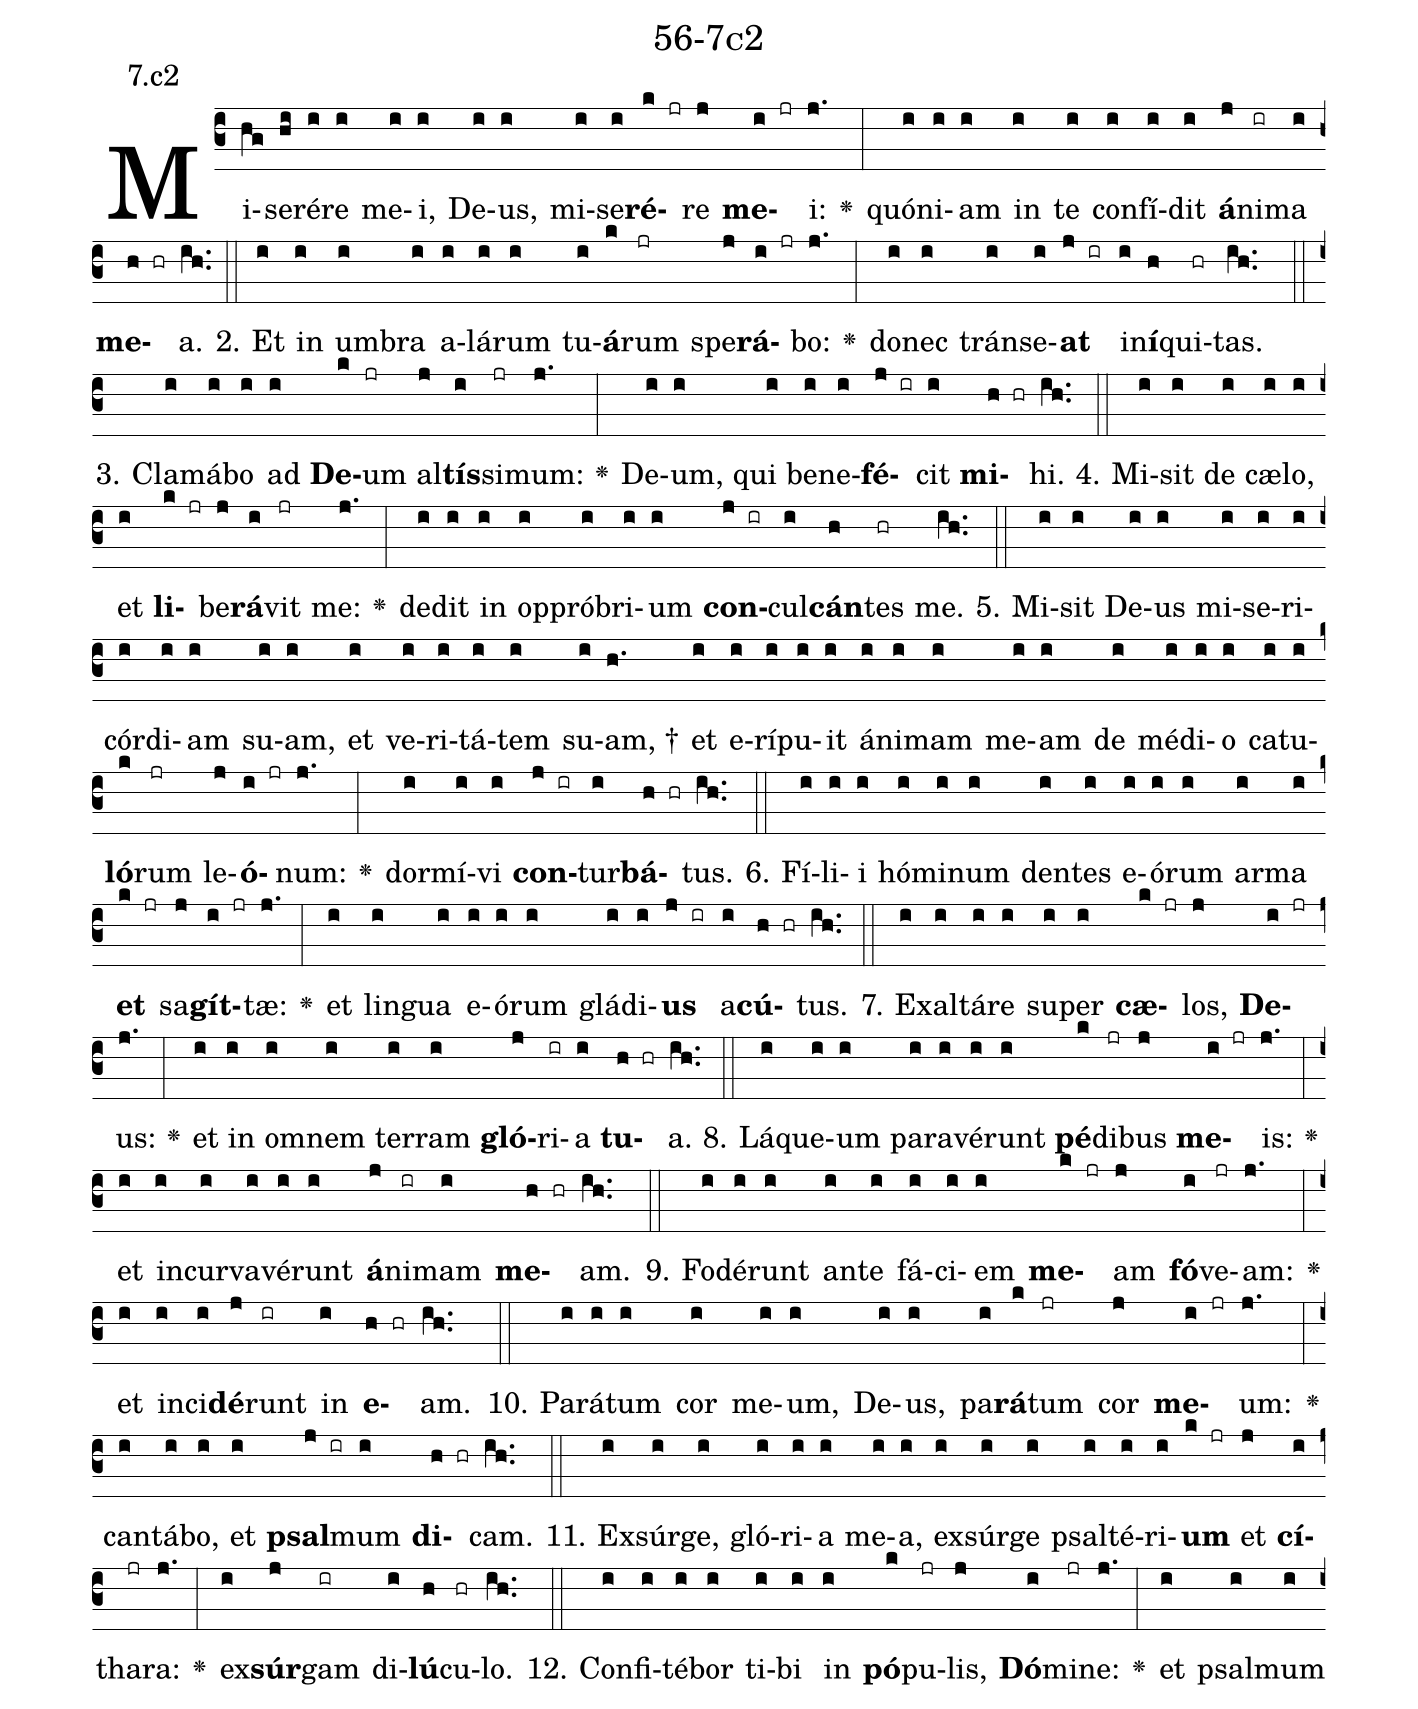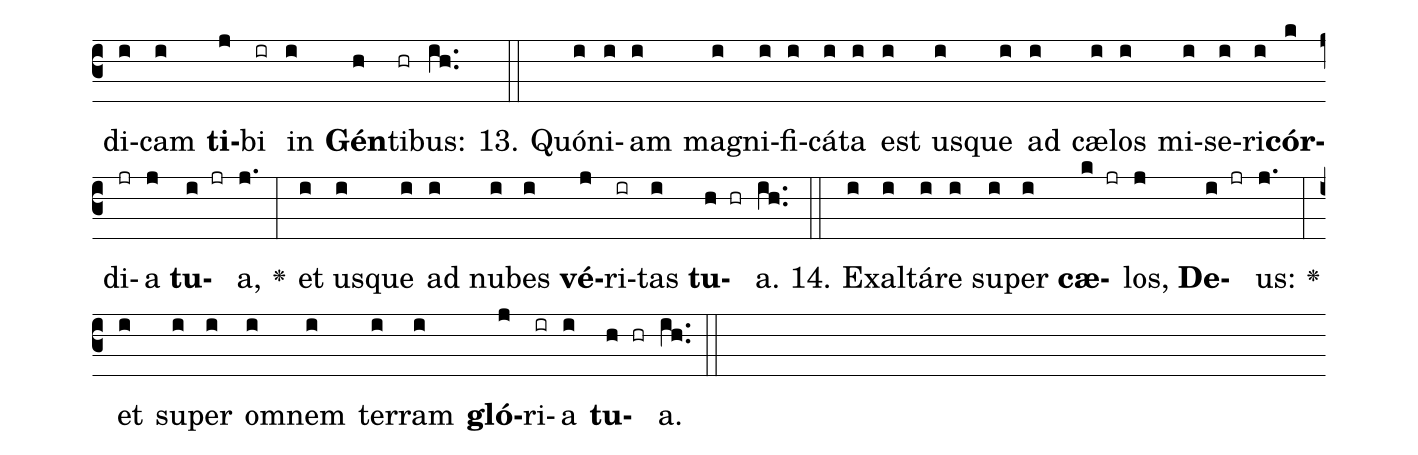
name: 56-7c2;
annotation: 7.c2;
%%
(c3)Mi(hg)se(hi)ré(i)re(i) me(i)i,(i) De(i)us,(i) mi(i)se(i)<b>ré</b>(k jr)re(j) <b>me</b>(i jr)i:(j.) <v>\greheightstar</v>(:) quón(i)i(i)am(i) in(i) te(i) con(i)fí(i)dit(i) <b>á</b>(j)ni(ir)ma(i) <b>me</b>(h hr)a.(ih..) (::)
2. Et(i) in(i) um(i)bra(i) a(i)lá(i)rum(i) tu(i)<b>á</b>(k)rum(jr) spe(j)<b>rá</b>(i jr)bo:(j.) <v>\greheightstar</v>(:) do(i)nec(i) tráns(i)e(i)<b>at</b>(j ir) in(i)<b>í</b>(h)qui(hr)tas.(ih..) (::)
3. Cla(i)má(i)bo(i) ad(i) <b>De</b>(k)um(jr) al(j)<b>tís</b>(i)si(jr)mum:(j.) <v>\greheightstar</v>(:) De(i)um,(i) qui(i) be(i)ne(i)<b>fé</b>(j ir)cit(i) <b>mi</b>(h hr)hi.(ih..) (::)
4. Mi(i)sit(i) de(i) cæ(i)lo,(i) et(i) <b>li</b>(k jr)be(j)<b>rá</b>(i)vit(jr) me:(j.) <v>\greheightstar</v>(:) de(i)dit(i) in(i) op(i)pró(i)bri(i)um(i) <b>con</b>(j ir)cul(i)<b>cán</b>(h)tes(hr) me.(ih..) (::)
5. Mi(i)sit(i) De(i)us(i) mi(i)se(i)ri(i)cór(i)di(i)am(i) su(i)am,(i) et(i) ve(i)ri(i)tá(i)tem(i) su(i)am, †(h.) et(i) e(i)rí(i)pu(i)it(i) á(i)ni(i)mam(i) me(i)am(i) de(i) mé(i)di(i)o(i) ca(i)tu(i)<b>ló</b>(k)rum(jr) le(j)<b>ó</b>(i jr)num:(j.) <v>\greheightstar</v>(:) dor(i)mí(i)vi(i) <b>con</b>(j ir)tur(i)<b>bá</b>(h hr)tus.(ih..) (::)
6. Fí(i)li(i)i(i) hó(i)mi(i)num(i) den(i)tes(i) e(i)ó(i)rum(i) ar(i)ma(i) <b>et</b>(k jr) sa(j)<b>gít</b>(i jr)tæ:(j.) <v>\greheightstar</v>(:) et(i) lin(i)gua(i) e(i)ó(i)rum(i) glá(i)di(i)<b>us</b>(j ir) a(i)<b>cú</b>(h hr)tus.(ih..) (::)
7. Ex(i)al(i)tá(i)re(i) su(i)per(i) <b>cæ</b>(k jr)los,(j) <b>De</b>(i jr)us:(j.) <v>\greheightstar</v>(:) et(i) in(i) om(i)nem(i) ter(i)ram(i) <b>gló</b>(j)ri(ir)a(i) <b>tu</b>(h hr)a.(ih..) (::)
8. Lá(i)que(i)um(i) pa(i)ra(i)vé(i)runt(i) <b>pé</b>(k)di(jr)bus(j) <b>me</b>(i jr)is:(j.) <v>\greheightstar</v>(:) et(i) in(i)cur(i)va(i)vé(i)runt(i) <b>á</b>(j)ni(ir)mam(i) <b>me</b>(h hr)am.(ih..) (::)
9. Fo(i)dé(i)runt(i) an(i)te(i) fá(i)ci(i)em(i) <b>me</b>(k jr)am(j) <b>fó</b>(i)ve(jr)am:(j.) <v>\greheightstar</v>(:) et(i) in(i)ci(i)<b>dé</b>(j)runt(ir) in(i) <b>e</b>(h hr)am.(ih..) (::)
10. Pa(i)rá(i)tum(i) cor(i) me(i)um,(i) De(i)us,(i) pa(i)<b>rá</b>(k)tum(jr) cor(j) <b>me</b>(i jr)um:(j.) <v>\greheightstar</v>(:) can(i)tá(i)bo,(i) et(i) <b>psal</b>(j ir)mum(i) <b>di</b>(h hr)cam.(ih..) (::)
11. Ex(i)súr(i)ge,(i) gló(i)ri(i)a(i) me(i)a,(i) ex(i)súr(i)ge(i) psal(i)té(i)ri(i)<b>um</b>(k jr) et(j) <b>cí</b>(i)tha(jr)ra:(j.) <v>\greheightstar</v>(:) ex(i)<b>súr</b>(j)gam(ir) di(i)<b>lú</b>(h)cu(hr)lo.(ih..) (::)
12. Con(i)fi(i)té(i)bor(i) ti(i)bi(i) in(i) <b>pó</b>(k)pu(jr)lis,(j) <b>Dó</b>(i)mi(jr)ne:(j.) <v>\greheightstar</v>(:) et(i) psal(i)mum(i) di(i)cam(i) <b>ti</b>(j)bi(ir) in(i) <b>Gén</b>(h)ti(hr)bus:(ih..) (::)
13. Quón(i)i(i)am(i) ma(i)gni(i)fi(i)cá(i)ta(i) est(i) us(i)que(i) ad(i) cæ(i)los(i) mi(i)se(i)ri(i)<b>cór</b>(k)di(jr)a(j) <b>tu</b>(i jr)a,(j.) <v>\greheightstar</v>(:) et(i) us(i)que(i) ad(i) nu(i)bes(i) <b>vé</b>(j)ri(ir)tas(i) <b>tu</b>(h hr)a.(ih..) (::)
14. Ex(i)al(i)tá(i)re(i) su(i)per(i) <b>cæ</b>(k jr)los,(j) <b>De</b>(i jr)us:(j.) <v>\greheightstar</v>(:) et(i) su(i)per(i) om(i)nem(i) ter(i)ram(i) <b>gló</b>(j)ri(ir)a(i) <b>tu</b>(h hr)a.(ih..) (::)
